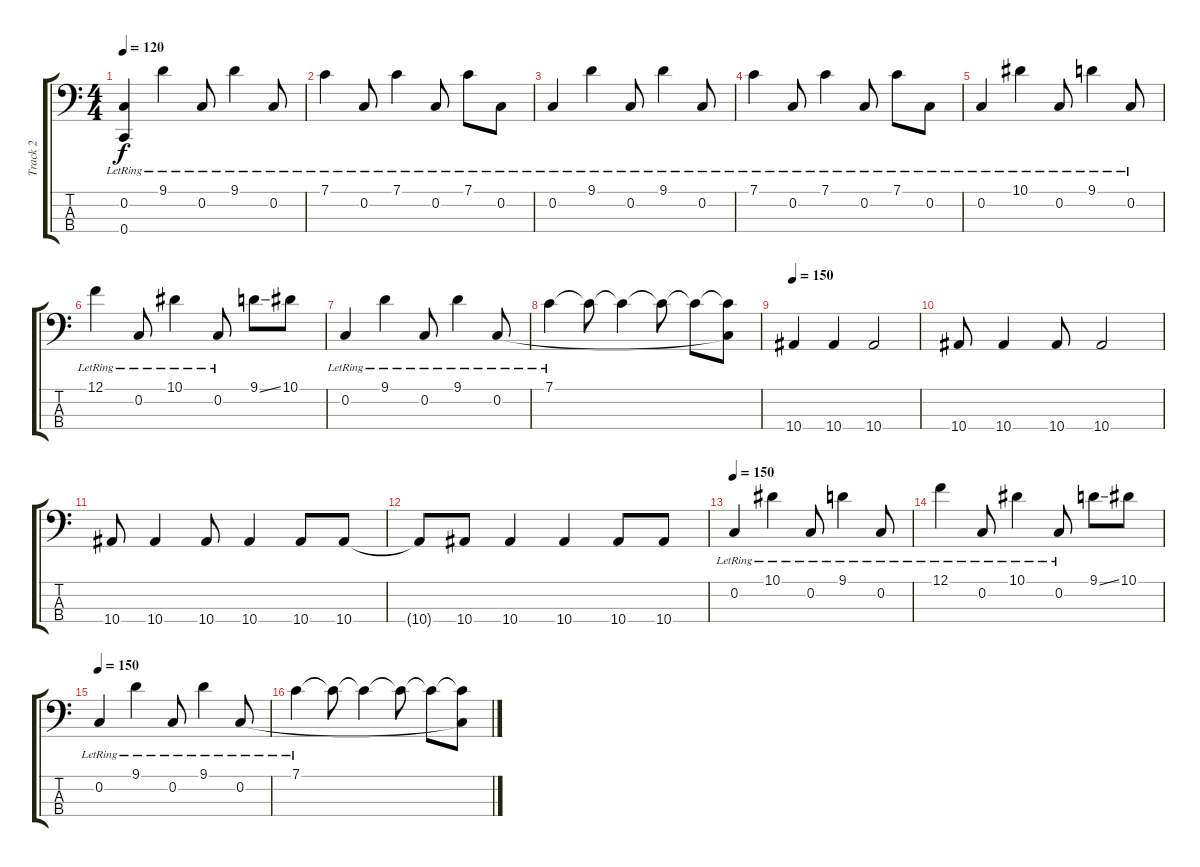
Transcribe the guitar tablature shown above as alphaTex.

\track ("Track 2" "Track 2") {instrument electricbassfinger}
\staff {score tabs}
\tuning (F2 C2 G1 C1) {hide}
\ts (4 4)
\tempo 120
\clef f4
\ks c
(0.2{lr} 0.4{lr}).4{dy f} 9.1{lr}.4 0.2{lr}.8 9.1{lr}.4 0.2{lr}.8 |
7.1{lr}.4 0.2{lr}.8 7.1{lr}.4 0.2{lr}.8 7.1{lr}.8 0.2{lr}.8 |
0.2{lr}.4 9.1{lr}.4 0.2{lr}.8 9.1{lr}.4 0.2{lr}.8 |
7.1{lr}.4 0.2{lr}.8 7.1{lr}.4 0.2{lr}.8 7.1{lr}.8 0.2{lr}.8 |
0.2{lr}.4 10.1{lr}.4 0.2{lr}.8 9.1{lr}.4 0.2{lr}.8 |
12.1{lr}.4 0.2{lr}.8 10.1{lr}.4 0.2{lr}.8 9.1{ss}.8 10.1.8 |
0.2{lr}.4 9.1{lr}.4 0.2{lr}.8 9.1{lr}.4 0.2{lr}.8 |
7.1{lr}.4 7.1{t}.8 7.1{t}.4 7.1{t}.8 7.1{t}.8 (7.1{t} 0.2{t}).8 |
\tempo 150
10.4.4 10.4.4 10.4.2 |
10.4.8 10.4.4 10.4.8 10.4.2 |
10.4.8 10.4.4 10.4.8 10.4.4 10.4.8 10.4.8 |
10.4{t}.8 10.4.8 10.4.4 10.4.4 10.4.8 10.4.8 |
\tempo 150
0.2{lr}.4 10.1{lr}.4 0.2{lr}.8 9.1{lr}.4 0.2{lr}.8 |
12.1{lr}.4 0.2{lr}.8 10.1{lr}.4 0.2{lr}.8 9.1{ss}.8 10.1.8 |
\tempo 150
0.2{lr}.4 9.1{lr}.4 0.2{lr}.8 9.1{lr}.4 0.2{lr}.8 |
7.1{lr}.4 7.1{t}.8 7.1{t}.4 7.1{t}.8 7.1{t}.8 (7.1{t} 0.2{t}).8
